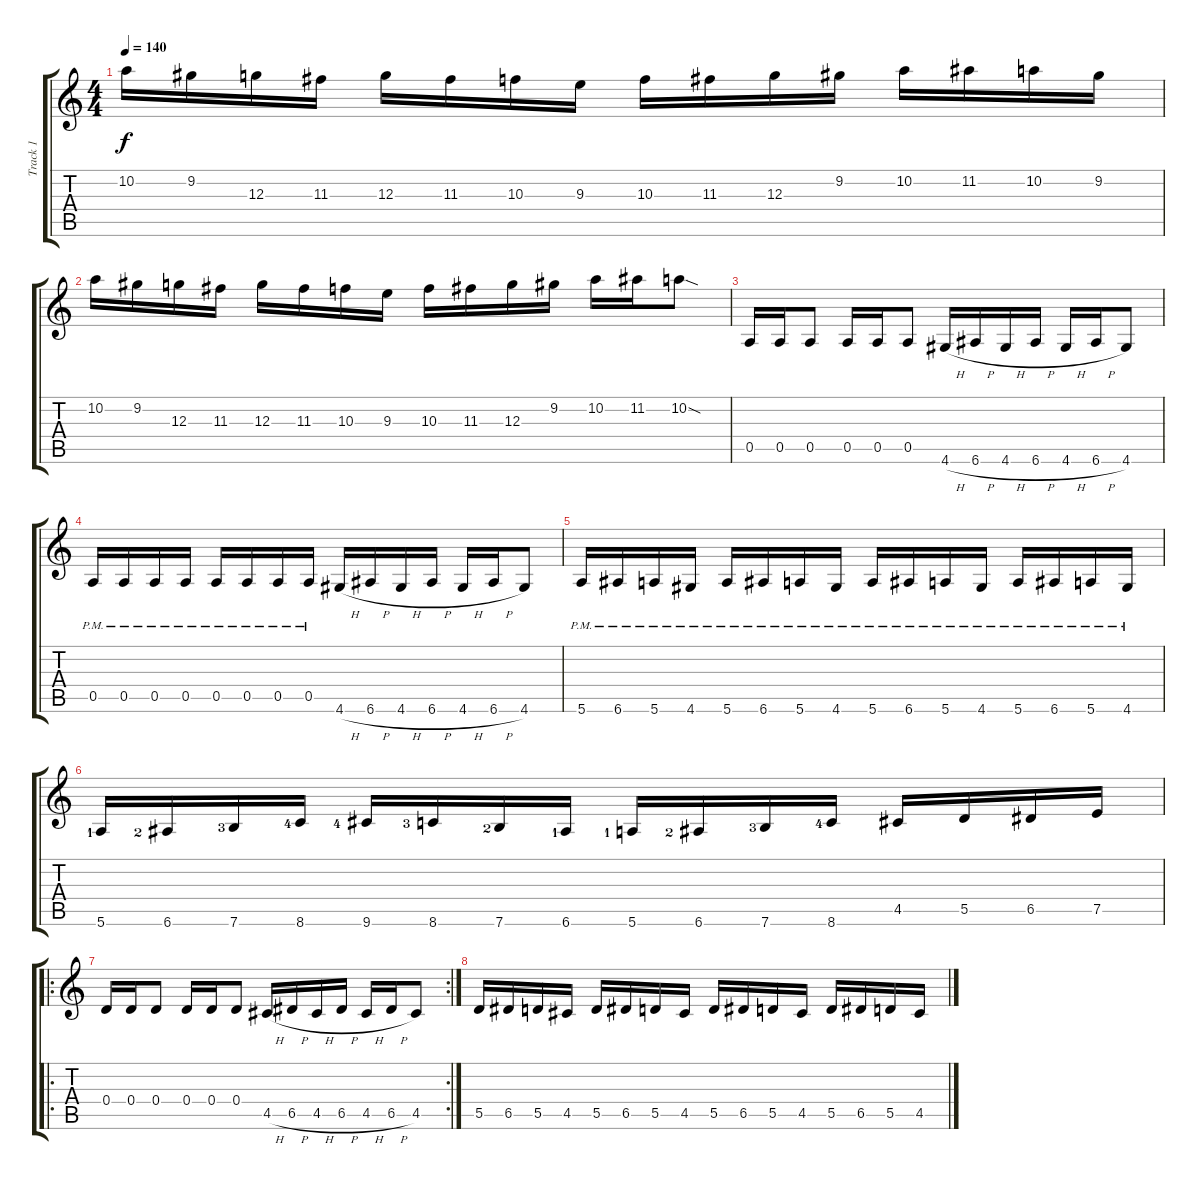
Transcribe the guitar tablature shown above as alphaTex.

\track ("Track 1" "Track 1") {instrument acousticguitarnylon}
\staff {score tabs}
\tuning (E4 B3 G3 D3 A2 E2) {hide}
\ts (4 4)
\tempo 140
\clef g2
\ks c
10.2.16{dy f} 9.2.16 12.3.16 11.3.16 12.3.16 11.3.16 10.3.16 9.3.16 10.3.16 11.3.16 12.3.16 9.2.16 10.2.16 11.2.16 10.2.16 9.2.16 |
10.2.16 9.2.16 12.3.16 11.3.16 12.3.16 11.3.16 10.3.16 9.3.16 10.3.16 11.3.16 12.3.16 9.2.16 10.2.16 11.2.16 10.2{sod}.8 |
0.5.16 0.5.16 0.5.8 0.5.16 0.5.16 0.5.8 4.6{h}.16 6.6{h}.16 4.6{h}.16 6.6{h}.16 4.6{h}.16 6.6{h}.16 4.6.8 |
0.5{pm}.16 0.5{pm}.16 0.5{pm}.16 0.5{pm}.16 0.5{pm}.16 0.5{pm}.16 0.5{pm}.16 0.5{pm}.16 4.6{h}.16 6.6{h}.16 4.6{h}.16 6.6{h}.16 4.6{h}.16 6.6{h}.16 4.6.8 |
5.6{pm}.16 6.6{pm}.16 5.6{pm}.16 4.6{pm}.16 5.6{pm}.16 6.6{pm}.16 5.6{pm}.16 4.6{pm}.16 5.6{pm}.16 6.6{pm}.16 5.6{pm}.16 4.6{pm}.16 5.6{pm}.16 6.6{pm}.16 5.6{pm}.16 4.6{pm}.16 |
5.6{lf 2}.16 6.6{lf 3}.16 7.6{lf 4}.16 8.6{lf 5}.16 9.6{lf 5}.16 8.6{lf 4}.16 7.6{lf 3}.16 6.6{lf 2}.16 5.6{lf 2}.16 6.6{lf 3}.16 7.6{lf 4}.16 8.6{lf 5}.16 4.5.16 5.5.16 6.5.16 7.5.16 |
\ro
\rc 2
0.4.16 0.4.16 0.4.8 0.4.16 0.4.16 0.4.8 4.5{h}.16 6.5{h}.16 4.5{h}.16 6.5{h}.16 4.5{h}.16 6.5{h}.16 4.5.8 |
5.5.16 6.5.16 5.5.16 4.5.16 5.5.16 6.5.16 5.5.16 4.5.16 5.5.16 6.5.16 5.5.16 4.5.16 5.5.16 6.5.16 5.5.16 4.5.16
